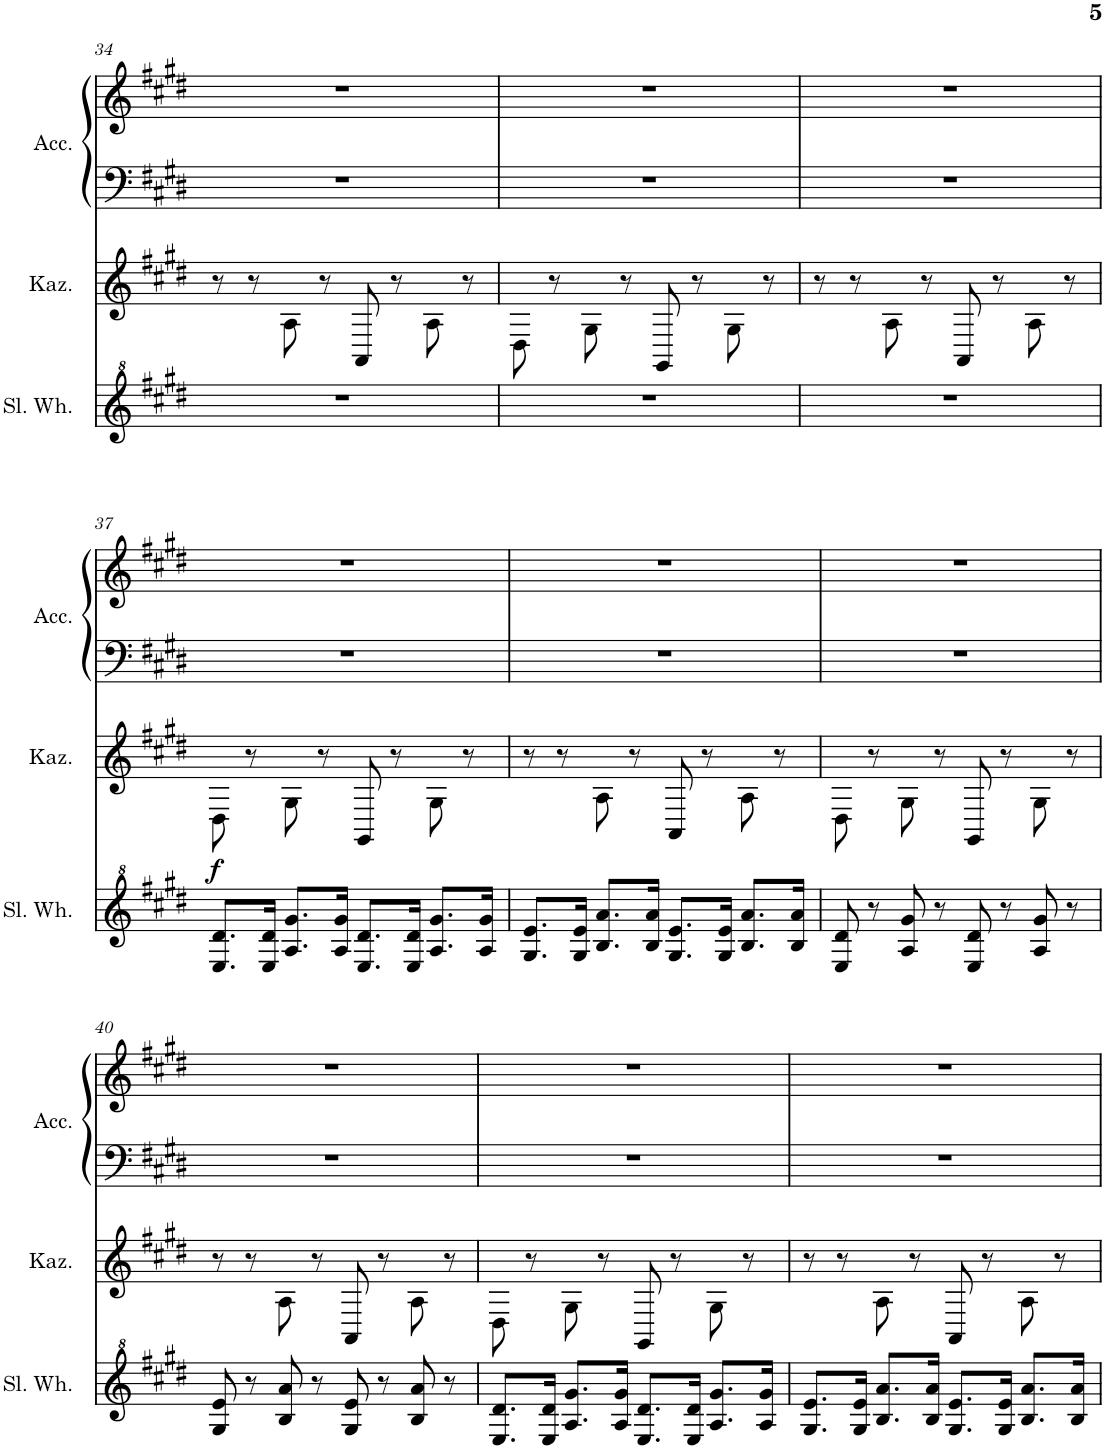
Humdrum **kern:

**kern	**kern	**dynam	**kern	**kern
*part3	*part2	*part2	*part1	*part1
*staff4	*staff3	*staff3	*staff2	*staff1
*I"Slide Whistle	*I"Kazoo	*	*I"Accordion	*
*I'Sl. Wh.	*I'Kaz.	*	*I'Acc.	*
!!LO:PB:g=z
*clefG^2	*clefG2	*	*clefF4	*clefG2
*k[f#c#g#d#]	*k[f#c#g#d#]	*	*k[f#c#g#d#]	*k[f#c#g#d#]
*M4/4	*M4/4	*	*M4/4	*M4/4
=34	=34	=34	=34	=34
1r	8r	.	1r	1r
.	8r	.	.	.
.	8A\	.	.	.
.	8r	.	.	.
.	8AA/	.	.	.
.	8r	.	.	.
.	8A\	.	.	.
.	8r	.	.	.
=35	=35	=35	=35	=35
1r	8D#\	.	1r	1r
.	8r	.	.	.
.	8G#\	.	.	.
.	8r	.	.	.
.	8GG#/	.	.	.
.	8r	.	.	.
.	8G#\	.	.	.
.	8r	.	.	.
=36	=36	=36	=36	=36
1r	8r	.	1r	1r
.	8r	.	.	.
.	8A\	.	.	.
.	8r	.	.	.
.	8AA/	.	.	.
.	8r	.	.	.
.	8A\	.	.	.
.	8r	.	.	.
!!LO:LB:g=z
=37	=37	=37	=37	=37
!	!	!LO:DY:b	!	!
8.e/ 8.dd#/L	8D#\	f	1r	1r
.	8r	.	.	.
16e/ 16dd#/Jk	.	.	.	.
8.a/ 8.gg#/L	8G#\	.	.	.
.	8r	.	.	.
16a/ 16gg#/Jk	.	.	.	.
8.e/ 8.dd#/L	8GG#/	.	.	.
.	8r	.	.	.
16e/ 16dd#/Jk	.	.	.	.
8.a/ 8.gg#/L	8G#\	.	.	.
.	8r	.	.	.
16a/ 16gg#/Jk	.	.	.	.
=38	=38	=38	=38	=38
8.g#/ 8.ee/L	8r	.	1r	1r
.	8r	.	.	.
16g#/ 16ee/Jk	.	.	.	.
8.b/ 8.aa/L	8A\	.	.	.
.	8r	.	.	.
16b/ 16aa/Jk	.	.	.	.
8.g#/ 8.ee/L	8AA/	.	.	.
.	8r	.	.	.
16g#/ 16ee/Jk	.	.	.	.
8.b/ 8.aa/L	8A\	.	.	.
.	8r	.	.	.
16b/ 16aa/Jk	.	.	.	.
=39	=39	=39	=39	=39
8e/ 8dd#/	8D#\	.	1r	1r
8r	8r	.	.	.
8a/ 8gg#/	8G#\	.	.	.
8r	8r	.	.	.
8e/ 8dd#/	8GG#/	.	.	.
8r	8r	.	.	.
8a/ 8gg#/	8G#\	.	.	.
8r	8r	.	.	.
!!LO:LB:g=z
=40	=40	=40	=40	=40
8g#/ 8ee/	8r	.	1r	1r
8r	8r	.	.	.
8b/ 8aa/	8A\	.	.	.
8r	8r	.	.	.
8g#/ 8ee/	8AA/	.	.	.
8r	8r	.	.	.
8b/ 8aa/	8A\	.	.	.
8r	8r	.	.	.
=41	=41	=41	=41	=41
8.e/ 8.dd#/L	8D#\	.	1r	1r
.	8r	.	.	.
16e/ 16dd#/Jk	.	.	.	.
8.a/ 8.gg#/L	8G#\	.	.	.
.	8r	.	.	.
16a/ 16gg#/Jk	.	.	.	.
8.e/ 8.dd#/L	8GG#/	.	.	.
.	8r	.	.	.
16e/ 16dd#/Jk	.	.	.	.
8.a/ 8.gg#/L	8G#\	.	.	.
.	8r	.	.	.
16a/ 16gg#/Jk	.	.	.	.
=42	=42	=42	=42	=42
8.g#/ 8.ee/L	8r	.	1r	1r
.	8r	.	.	.
16g#/ 16ee/Jk	.	.	.	.
8.b/ 8.aa/L	8A\	.	.	.
.	8r	.	.	.
16b/ 16aa/Jk	.	.	.	.
8.g#/ 8.ee/L	8AA/	.	.	.
.	8r	.	.	.
16g#/ 16ee/Jk	.	.	.	.
8.b/ 8.aa/L	8A\	.	.	.
.	8r	.	.	.
16b/ 16aa/Jk	.	.	.	.
=	=	=	=	=
*-	*-	*-	*-	*-
